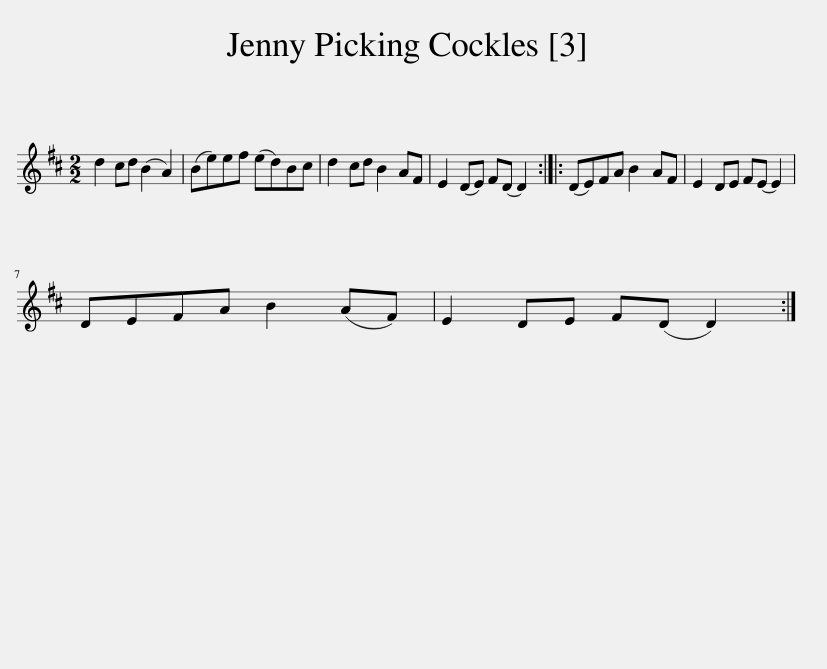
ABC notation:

X:1
L:1/8
M:2/2
I:linebreak $
K:D
V:1 treble
V:1
 d2 cd (B2 A2) | (Be)ef (ed)Bc | d2 cd B2 AF | E2 (DE) F(D D2) :: (DE)FA B2 AF | %5
 E2 DE F(E E2) |$ DEFA B2 (AF) | E2 DE F(D D2) :| %8
